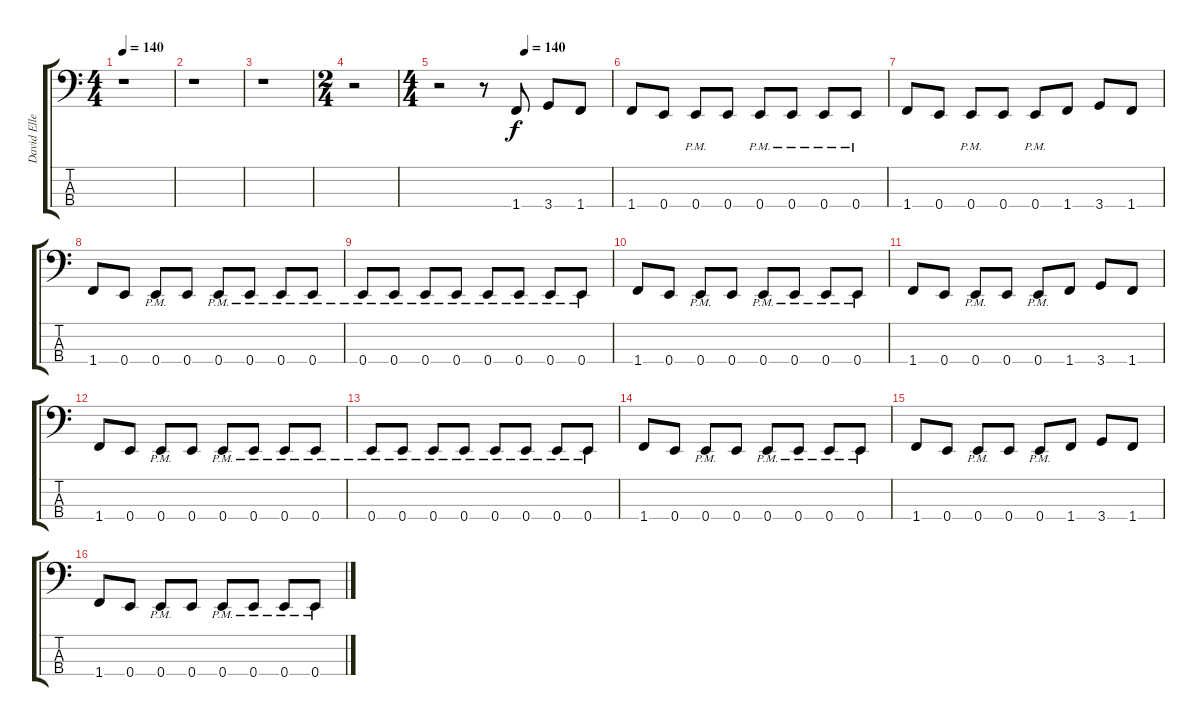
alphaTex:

\track ("David Ellefson (Bass)" "David Elle") {instrument electricbasspick}
\staff {score tabs}
\tuning (G2 D2 A1 E1) {hide}
\ts (4 4)
\tempo 140
\tempo 70
\tempo 140
\clef f4
\ks c
r.1{dy f instrument electricbasspick} |
r.1 |
r.1 |
\ts (2 4)
r.2 |
\ts (4 4)
\tempo (140 0.5)
r.2 r.8 1.4.8 3.4.8 1.4.8 |
1.4.8 0.4.8 0.4{pm}.8 0.4.8 0.4{pm}.8 0.4{pm}.8 0.4{pm}.8 0.4{pm}.8 |
1.4.8 0.4.8 0.4{pm}.8 0.4.8 0.4{pm}.8 1.4.8 3.4.8 1.4.8 |
1.4.8 0.4.8 0.4{pm}.8 0.4.8 0.4{pm}.8 0.4{pm}.8 0.4{pm}.8 0.4{pm}.8 |
0.4{pm}.8 0.4{pm}.8 0.4{pm}.8 0.4{pm}.8 0.4{pm}.8 0.4{pm}.8 0.4{pm}.8 0.4{pm}.8 |
1.4.8 0.4.8 0.4{pm}.8 0.4.8 0.4{pm}.8 0.4{pm}.8 0.4{pm}.8 0.4{pm}.8 |
1.4.8 0.4.8 0.4{pm}.8 0.4.8 0.4{pm}.8 1.4.8 3.4.8 1.4.8 |
1.4.8 0.4.8 0.4{pm}.8 0.4.8 0.4{pm}.8 0.4{pm}.8 0.4{pm}.8 0.4{pm}.8 |
0.4{pm}.8 0.4{pm}.8 0.4{pm}.8 0.4{pm}.8 0.4{pm}.8 0.4{pm}.8 0.4{pm}.8 0.4{pm}.8 |
1.4.8 0.4.8 0.4{pm}.8 0.4.8 0.4{pm}.8 0.4{pm}.8 0.4{pm}.8 0.4{pm}.8 |
1.4.8 0.4.8 0.4{pm}.8 0.4.8 0.4{pm}.8 1.4.8 3.4.8 1.4.8 |
1.4.8 0.4.8 0.4{pm}.8 0.4.8 0.4{pm}.8 0.4{pm}.8 0.4{pm}.8 0.4{pm}.8
